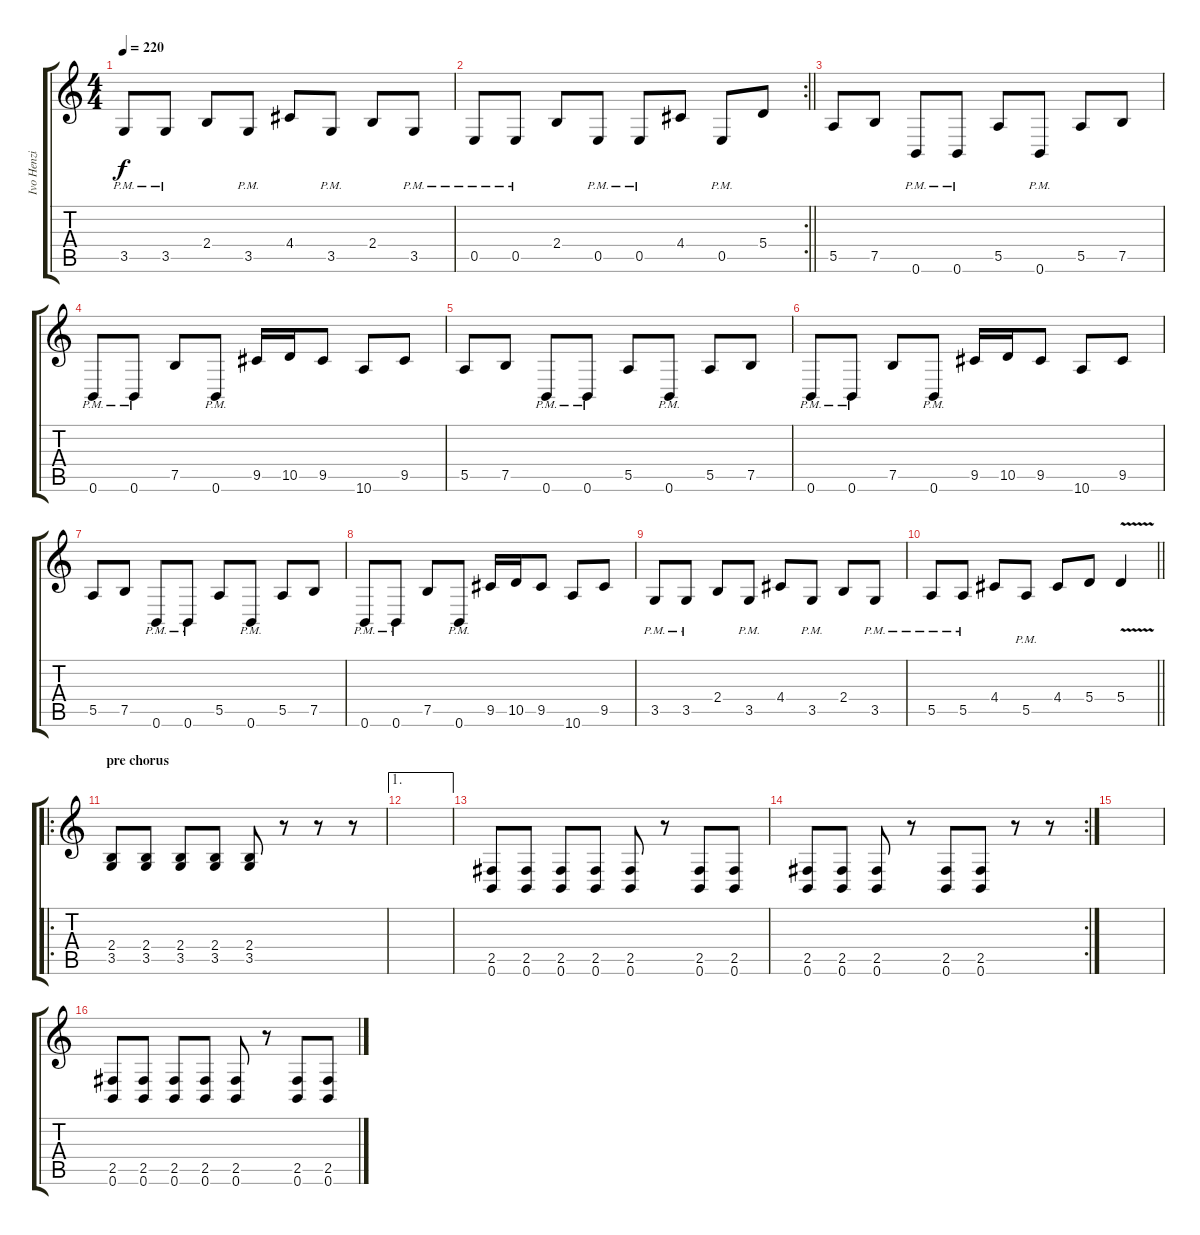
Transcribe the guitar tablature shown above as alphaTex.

\track ("Ivo Henzi" "Ivo Henzi") {instrument distortionguitar}
\staff {score tabs}
\tuning (B3 Gb3 D3 A2 E2 B1) {hide}
\ts (4 4)
\tempo 220
\clef g2
\ks c
3.5{pm}.8{dy f} 3.5{pm}.8 2.4.8 3.5{pm}.8 4.4.8 3.5{pm}.8 2.4.8 3.5{pm}.8 |
\rc 2
\barLineRight lightlight
0.5{pm}.8 0.5{pm}.8 2.4.8 0.5{pm}.8 0.5{pm}.8 4.4.8 0.5{pm}.8 5.4.8 |
\section ("" "")
5.5.8 7.5.8 0.6{pm}.8 0.6{pm}.8 5.5.8 0.6{pm}.8 5.5.8 7.5.8 |
0.6{pm}.8 0.6{pm}.8 7.5.8 0.6{pm}.8 9.5.16 10.5.16 9.5.8 10.6.8 9.5.8 |
5.5.8 7.5.8 0.6{pm}.8 0.6{pm}.8 5.5.8 0.6{pm}.8 5.5.8 7.5.8 |
0.6{pm}.8 0.6{pm}.8 7.5.8 0.6{pm}.8 9.5.16 10.5.16 9.5.8 10.6.8 9.5.8 |
5.5.8 7.5.8 0.6{pm}.8 0.6{pm}.8 5.5.8 0.6{pm}.8 5.5.8 7.5.8 |
0.6{pm}.8 0.6{pm}.8 7.5.8 0.6{pm}.8 9.5.16 10.5.16 9.5.8 10.6.8 9.5.8 |
3.5{pm}.8 3.5{pm}.8 2.4.8 3.5{pm}.8 4.4.8 3.5{pm}.8 2.4.8 3.5{pm}.8 |
\barLineRight lightlight
5.5{pm}.8 5.5{pm}.8 4.4.8 5.5{pm}.8 4.4.8 5.4.8 5.4{v}.4 |
\ro
\section ("" "pre chorus")
(2.4 3.5).8 (2.4 3.5).8 (2.4 3.5).8 (2.4 3.5).8 (2.4 3.5).8 r.8 r.8 r.8 |
\ae 1
|
(2.5 0.6).8 (2.5 0.6).8 (2.5 0.6).8 (2.5 0.6).8 (2.5 0.6).8 r.8 (2.5 0.6).8 (2.5 0.6).8 |
\rc 2
(2.5 0.6).8 (2.5 0.6).8 (2.5 0.6).8 r.8 (2.5 0.6).8 (2.5 0.6).8 r.8 r.8 |
|
(2.5 0.6).8 (2.5 0.6).8 (2.5 0.6).8 (2.5 0.6).8 (2.5 0.6).8 r.8 (2.5 0.6).8 (2.5 0.6).8
